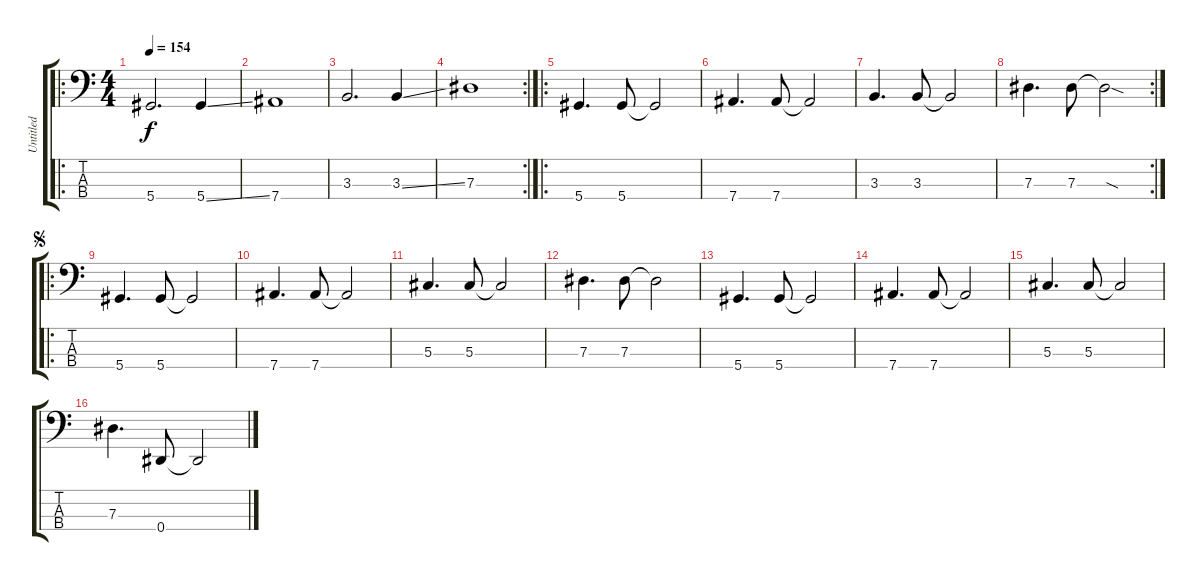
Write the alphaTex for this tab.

\track ("Untitled" "Untitled") {instrument electricbassfinger}
\staff {score tabs}
\tuning (Gb2 Db2 Ab1 Eb1) {hide}
\ro
\ts (4 4)
\tempo 154
\clef f4
\ks c
5.4.2{d dy f instrument electricbassfinger} 5.4{ss}.4 |
7.4.1 |
3.3.2{d} 3.3{ss}.4 |
\rc 2
7.3.1 |
\ro
5.4.4{d} 5.4.8 5.4{t}.2 |
7.4.4{d} 7.4.8 7.4{t}.2 |
3.3.4{d} 3.3.8 3.3{t}.2 |
\rc 2
7.3.4{d} 7.3.8 7.3{sod t}.2 |
\ro
\jump segno
5.4.4{d} 5.4.8 5.4{t}.2 |
7.4.4{d} 7.4.8 7.4{t}.2 |
5.3.4{d} 5.3.8 5.3{t}.2 |
7.3.4{d} 7.3.8 7.3{t}.2 |
5.4.4{d} 5.4.8 5.4{t}.2 |
7.4.4{d} 7.4.8 7.4{t}.2 |
5.3.4{d} 5.3.8 5.3{t}.2 |
7.3.4{d} 0.4.8 0.4{t}.2
